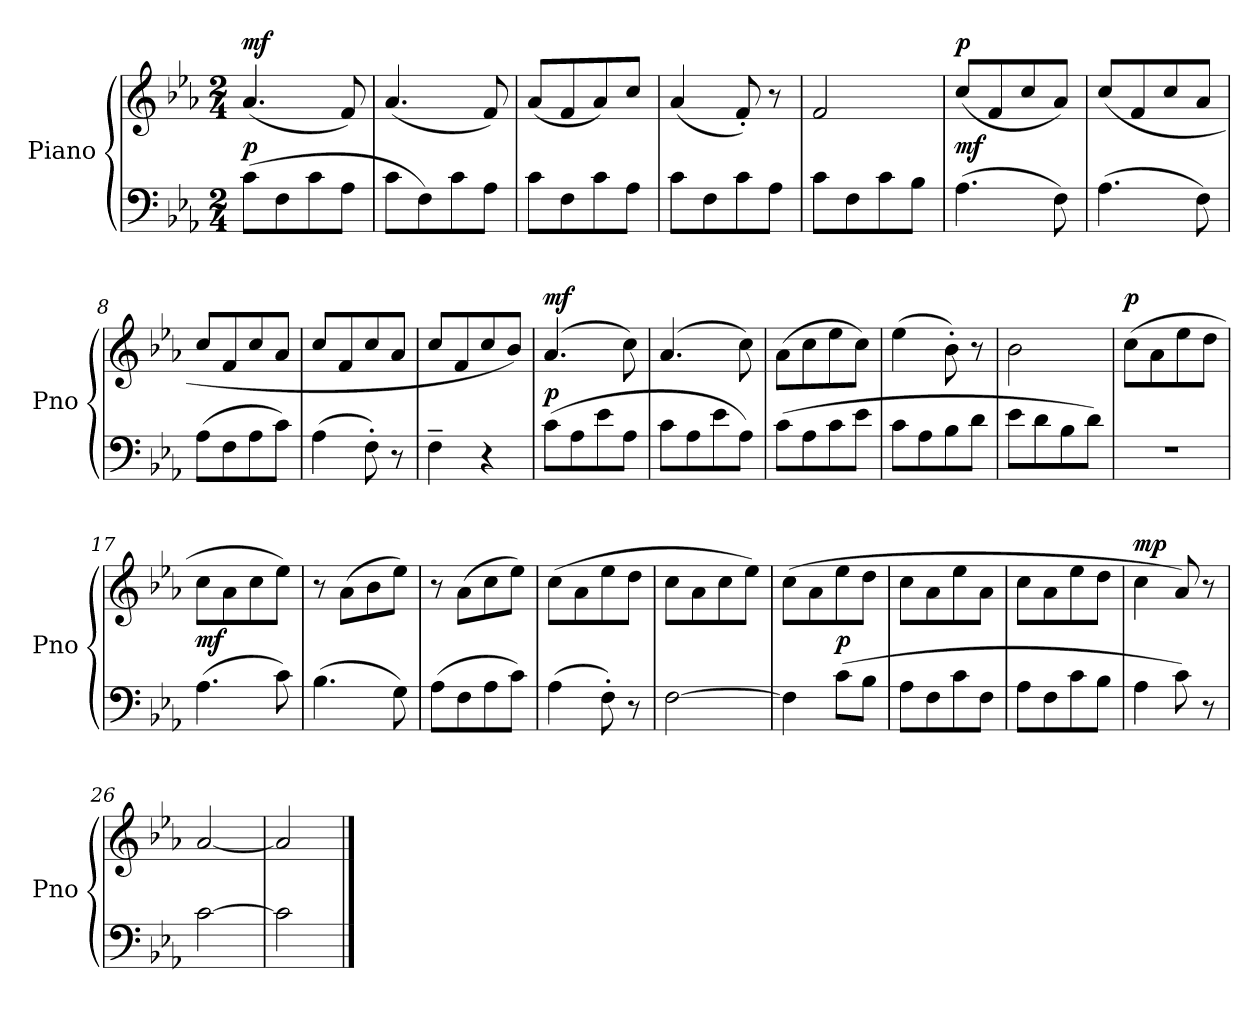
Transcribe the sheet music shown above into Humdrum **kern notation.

**kern	**dynam	**kern	**dynam
*part2	*part2	*part1	*part1
*staff2	*staff2	*staff1	*staff1
*I"Piano	*	*I"Piano	*
*I'Pno	*	*I'Pno	*
*clefF4	*	*clefG2	*
*k[b-e-a-]	*	*k[b-e-a-]	*
*M2/4	*	*M2/4	*
*MM86	*	*MM86	*
=1	=1	=1	=1
!	!LO:DY:a	!	!LO:DY:a
(8c\L	p	(4.a-/	mf
8F\	.	.	.
8c\	.	.	.
8A-\J	.	8f/)	.
=2	=2	=2	=2
8c\L	.	(4.a-/	.
8F\)	.	.	.
8c\	.	.	.
8A-\J	.	8f/)	.
=3	=3	=3	=3
8c\L	.	(8a-/L	.
8F\	.	8f/	.
8c\	.	8a-/)	.
8A-\J	.	8cc/J	.
=4	=4	=4	=4
8c\L	.	(4a-/	.
8F\	.	.	.
8c\	.	8f'/)	.
8A-\J	.	8r	.
=5	=5	=5	=5
8c\L	.	2f/	.
8F\	.	.	.
8c\	.	.	.
8B-\J	.	.	.
=6	=6	=6	=6
!	!LO:DY:a	!	!LO:DY:a
(4.A-\	mf	(8cc/L	p
.	.	8f/	.
.	.	8cc/	.
8F\)	.	8a-/J)	.
!!LO:LB:g=z
=7	=7	=7	=7
(4.A-\	.	(8cc/L	.
.	.	8f/	.
.	.	8cc/	.
8F\)	.	8a-/J	.
=8	=8	=8	=8
(8A-\L	.	8cc/L	.
8F\	.	8f/	.
8A-\	.	8cc/	.
8c\J)	.	8a-/J	.
=9	=9	=9	=9
(4A-\	.	8cc/L	.
.	.	8f/	.
8F'\)	.	8cc/	.
8r	.	8a-/J	.
=10	=10	=10	=10
4F~\	.	8cc/L	.
.	.	8f/	.
4r	.	8cc/	.
.	.	8b-/J)	.
=11	=11	=11	=11
!	!LO:DY:a	!	!LO:DY:a
(8c\L	p	(4.a-/	mf
8A-\	.	.	.
8e-\	.	.	.
8A-\J	.	8cc\)	.
=12	=12	=12	=12
8c\L	.	(4.a-/	.
8A-\	.	.	.
8e-\	.	.	.
8A-\J)	.	8cc\)	.
!!LO:LB:g=z
=13	=13	=13	=13
(8c\L	.	(8a-\L	.
8A-\	.	8cc\	.
8c\	.	8ee-\	.
8e-\J	.	8cc\J)	.
=14	=14	=14	=14
8c\L	.	(4ee-\	.
8A-\	.	.	.
8B-\	.	8b-'\)	.
8d\J	.	8r	.
=15	=15	=15	=15
8e-\L	.	2b-\	.
8d\	.	.	.
8B-\	.	.	.
8d\J)	.	.	.
=16	=16	=16	=16
!	!	!	!LO:DY:a
2r	.	(8cc\L	p
.	.	8a-\	.
.	.	8ee-\	.
.	.	8dd\J	.
=17	=17	=17	=17
!	!LO:DY:a	!	!
(4.A-\	mf	8cc\L	.
.	.	8a-\	.
.	.	8cc\	.
8c\)	.	8ee-\J)	.
=18	=18	=18	=18
(4.B-\	.	8r	.
.	.	(8a-\L	.
.	.	8b-\	.
8G\)	.	8ee-\J)	.
=19	=19	=19	=19
(8A-\L	.	8r	.
8F\	.	(8a-\L	.
8A-\	.	8cc\	.
8c\J)	.	8ee-\J)	.
!!LO:LB:g=z
=20	=20	=20	=20
(4A-\	.	(8cc\L	.
.	.	8a-\	.
8F'\)	.	8ee-\	.
8r	.	8dd\J	.
=21	=21	=21	=21
[2F\	.	8cc\L	.
.	.	8a-\	.
.	.	8cc\	.
.	.	8ee-\J)	.
=22	=22	=22	=22
4F\]	.	(8cc\L	.
.	.	8a-\	.
!	!LO:DY:a	!	!
(8c\L	p	8ee-\	.
8B-\J	.	8dd\J	.
=23	=23	=23	=23
8A-\L	.	8cc\L	.
8F\	.	8a-\	.
8c\	.	8ee-\	.
8F\J	.	8a-\J	.
=24	=24	=24	=24
8A-\L	.	8cc\L	.
8F\	.	8a-\	.
8c\	.	8ee-\	.
8B-\J	.	8dd\J	.
=25	=25	=25	=25
!	!	!	!LO:DY:a
4A-\	.	4cc\	mp
8c\)	.	8a-/)	.
8r	.	8r	.
=26	=26	=26	=26
[2c\	.	[2a-/	.
=27	=27	=27	=27
2c\]	.	2a-/]	.
==	==	==	==
*-	*-	*-	*-
